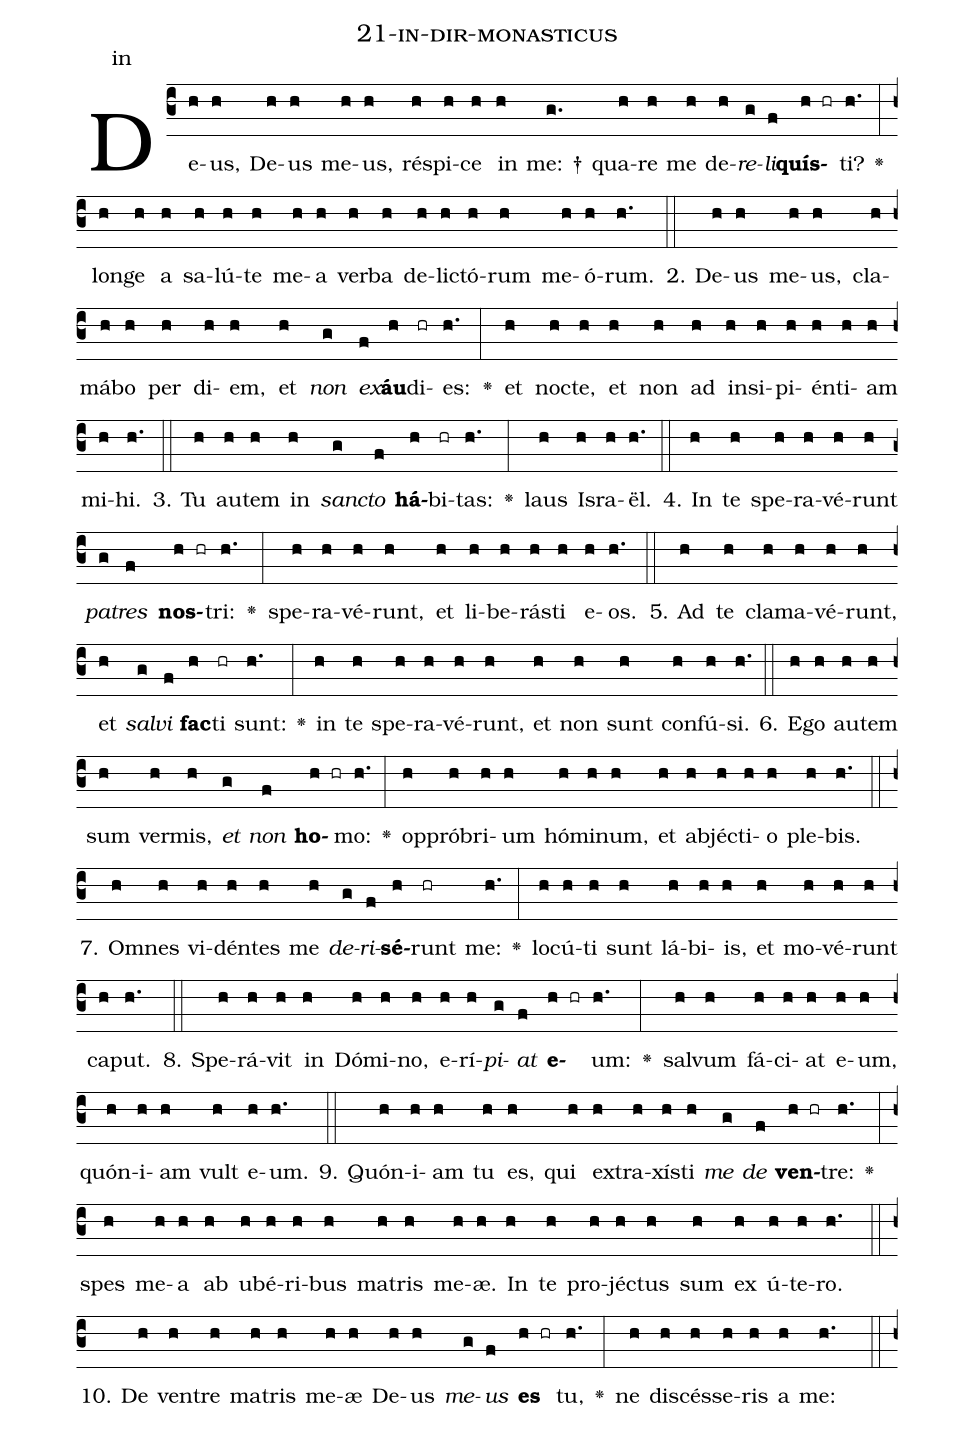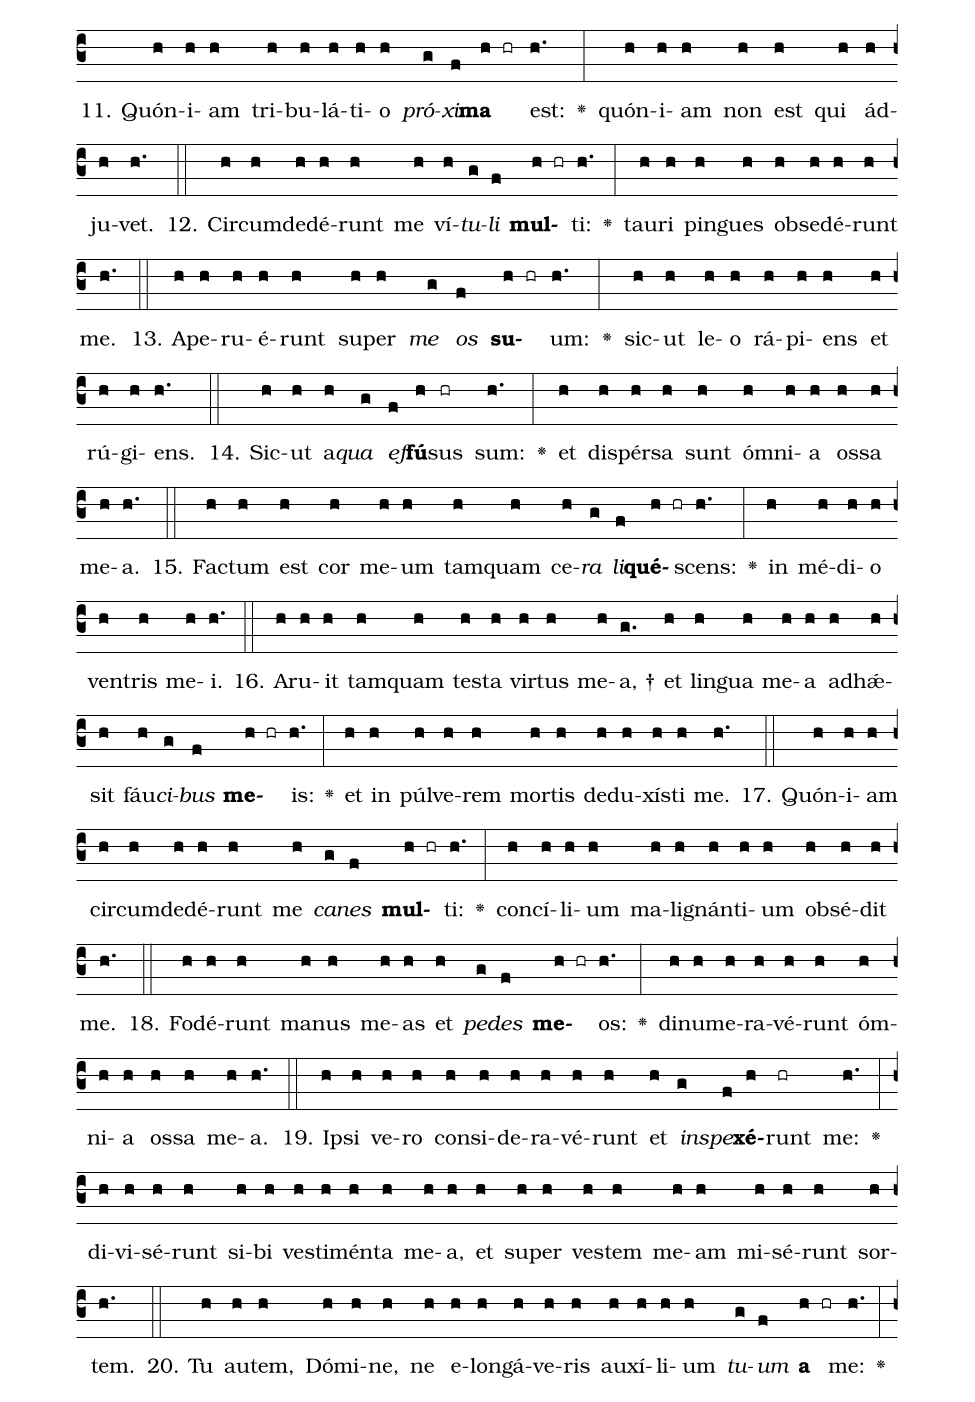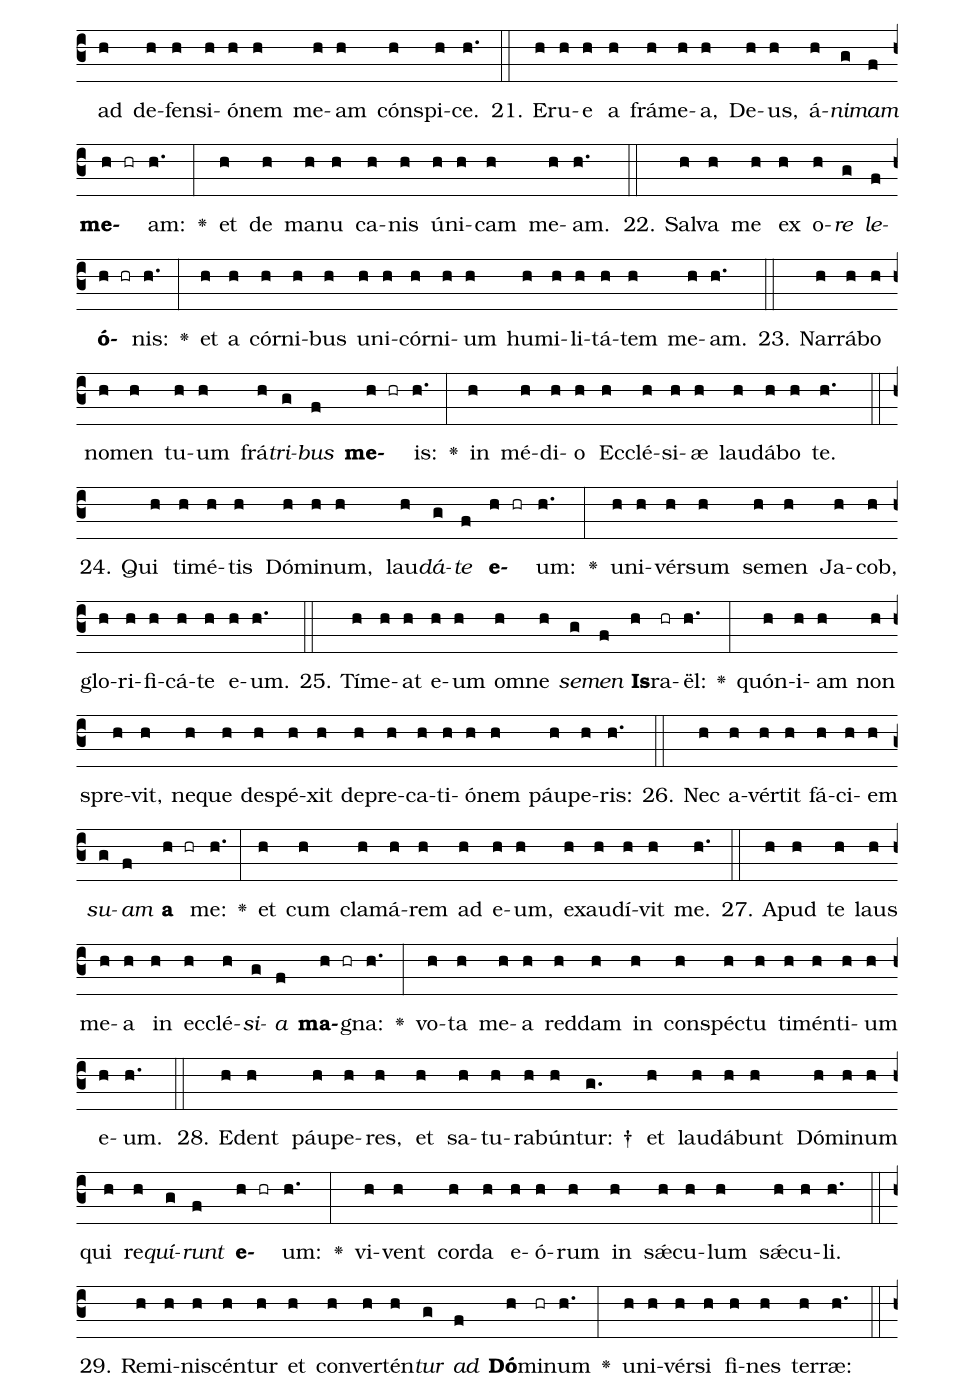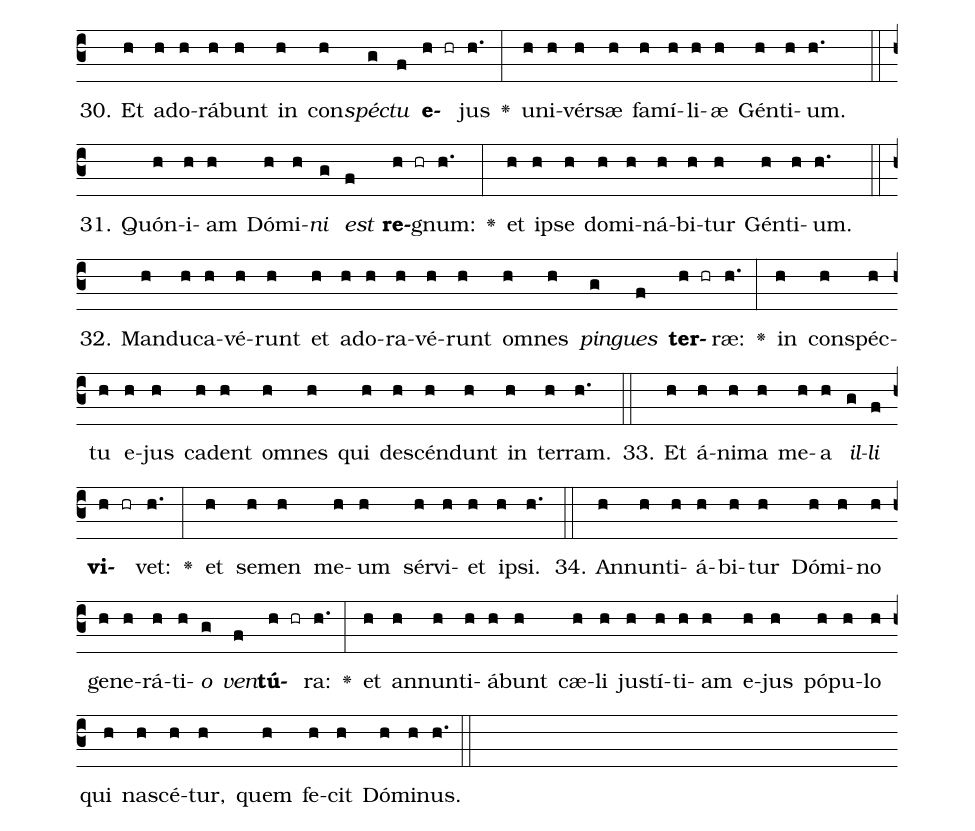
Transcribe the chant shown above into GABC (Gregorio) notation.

name: 21-in-dir-monasticus;
annotation: in;
%%
(c3)De(h)us,(h) De(h)us(h) me(h)us,(h) ré(h)spi(h)ce(h) in(h) me: †(g.) qua(h)re(h) me(h) de(h)<i>re</i>(g)<i>li</i>(f)<b>quís</b>(h hr)ti?(h.) <v>\greheightstar</v>(:) lon(h)ge(h) a(h) sa(h)lú(h)te(h) me(h)a(h) ver(h)ba(h) de(h)lic(h)tó(h)rum(h) me(h)ó(h)rum.(h.) (::)
2. De(h)us(h) me(h)us,(h) cla(h)má(h)bo(h) per(h) di(h)em,(h) et(h) <i>non</i>(g) <i>ex</i>(f)<b>áu</b>(h)di(hr)es:(h.) <v>\greheightstar</v>(:) et(h) noc(h)te,(h) et(h) non(h) ad(h) in(h)si(h)pi(h)én(h)ti(h)am(h) mi(h)hi.(h.) (::)
3. Tu(h) au(h)tem(h) in(h) <i>sanc</i>(g)<i>to</i>(f) <b>há</b>(h)bi(hr)tas:(h.) <v>\greheightstar</v>(:) laus(h) Is(h)ra(h)ël.(h.) (::)
4. In(h) te(h) spe(h)ra(h)vé(h)runt(h) <i>pa</i>(g)<i>tres</i>(f) <b>nos</b>(h hr)tri:(h.) <v>\greheightstar</v>(:) spe(h)ra(h)vé(h)runt,(h) et(h) li(h)be(h)rás(h)ti(h) e(h)os.(h.) (::)
5. Ad(h) te(h) cla(h)ma(h)vé(h)runt,(h) et(h) <i>sal</i>(g)<i>vi</i>(f) <b>fac</b>(h)ti(hr) sunt:(h.) <v>\greheightstar</v>(:) in(h) te(h) spe(h)ra(h)vé(h)runt,(h) et(h) non(h) sunt(h) con(h)fú(h)si.(h.) (::)
6. E(h)go(h) au(h)tem(h) sum(h) ver(h)mis,(h) <i>et</i>(g) <i>non</i>(f) <b>ho</b>(h hr)mo:(h.) <v>\greheightstar</v>(:) op(h)pró(h)bri(h)um(h) hó(h)mi(h)num,(h) et(h) ab(h)jéc(h)ti(h)o(h) ple(h)bis.(h.) (::)
7. Om(h)nes(h) vi(h)dén(h)tes(h) me(h) <i>de</i>(g)<i>ri</i>(f)<b>sé</b>(h)runt(hr) me:(h.) <v>\greheightstar</v>(:) lo(h)cú(h)ti(h) sunt(h) lá(h)bi(h)is,(h) et(h) mo(h)vé(h)runt(h) ca(h)put.(h.) (::)
8. Spe(h)rá(h)vit(h) in(h) Dó(h)mi(h)no,(h) e(h)rí(h)<i>pi</i>(g)<i>at</i>(f) <b>e</b>(h hr)um:(h.) <v>\greheightstar</v>(:) sal(h)vum(h) fá(h)ci(h)at(h) e(h)um,(h) quón(h)i(h)am(h) vult(h) e(h)um.(h.) (::)
9. Quón(h)i(h)am(h) tu(h) es,(h) qui(h) ex(h)tra(h)xís(h)ti(h) <i>me</i>(g) <i>de</i>(f) <b>ven</b>(h hr)tre:(h.) <v>\greheightstar</v>(:) spes(h) me(h)a(h) ab(h) u(h)bé(h)ri(h)bus(h) ma(h)tris(h) me(h)æ.(h) In(h) te(h) pro(h)jéc(h)tus(h) sum(h) ex(h) ú(h)te(h)ro.(h.) (::)
10. De(h) ven(h)tre(h) ma(h)tris(h) me(h)æ(h) De(h)us(h) <i>me</i>(g)<i>us</i>(f) <b>es</b>(h hr) tu,(h.) <v>\greheightstar</v>(:) ne(h) di(h)scés(h)se(h)ris(h) a(h) me:(h.) (::)
11. Quón(h)i(h)am(h) tri(h)bu(h)lá(h)ti(h)o(h) <i>pró</i>(g)<i>xi</i>(f)<b>ma</b>(h hr) est:(h.) <v>\greheightstar</v>(:) quón(h)i(h)am(h) non(h) est(h) qui(h) ád(h)ju(h)vet.(h.) (::)
12. Cir(h)cum(h)de(h)dé(h)runt(h) me(h) ví(h)<i>tu</i>(g)<i>li</i>(f) <b>mul</b>(h hr)ti:(h.) <v>\greheightstar</v>(:) tau(h)ri(h) pin(h)gues(h) ob(h)se(h)dé(h)runt(h) me.(h.) (::)
13. A(h)pe(h)ru(h)é(h)runt(h) su(h)per(h) <i>me</i>(g) <i>os</i>(f) <b>su</b>(h hr)um:(h.) <v>\greheightstar</v>(:) sic(h)ut(h) le(h)o(h) rá(h)pi(h)ens(h) et(h) rú(h)gi(h)ens.(h.) (::)
14. Sic(h)ut(h) a(h)<i>qua</i>(g) <i>ef</i>(f)<b>fú</b>(h)sus(hr) sum:(h.) <v>\greheightstar</v>(:) et(h) di(h)spér(h)sa(h) sunt(h) óm(h)ni(h)a(h) os(h)sa(h) me(h)a.(h.) (::)
15. Fac(h)tum(h) est(h) cor(h) me(h)um(h) tam(h)quam(h) ce(h)<i>ra</i>(g) <i>li</i>(f)<b>qué</b>(h hr)scens:(h.) <v>\greheightstar</v>(:) in(h) mé(h)di(h)o(h) ven(h)tris(h) me(h)i.(h.) (::)
16. A(h)ru(h)it(h) tam(h)quam(h) tes(h)ta(h) vir(h)tus(h) me(h)a, †(g.) et(h) lin(h)gua(h) me(h)a(h) ad(h)hǽ(h)sit(h) fáu(h)<i>ci</i>(g)<i>bus</i>(f) <b>me</b>(h hr)is:(h.) <v>\greheightstar</v>(:) et(h) in(h) púl(h)ve(h)rem(h) mor(h)tis(h) de(h)du(h)xís(h)ti(h) me.(h.) (::)
17. Quón(h)i(h)am(h) cir(h)cum(h)de(h)dé(h)runt(h) me(h) <i>ca</i>(g)<i>nes</i>(f) <b>mul</b>(h hr)ti:(h.) <v>\greheightstar</v>(:) con(h)cí(h)li(h)um(h) ma(h)li(h)gnán(h)ti(h)um(h) ob(h)sé(h)dit(h) me.(h.) (::)
18. Fo(h)dé(h)runt(h) ma(h)nus(h) me(h)as(h) et(h) <i>pe</i>(g)<i>des</i>(f) <b>me</b>(h hr)os:(h.) <v>\greheightstar</v>(:) di(h)nu(h)me(h)ra(h)vé(h)runt(h) óm(h)ni(h)a(h) os(h)sa(h) me(h)a.(h.) (::)
19. Ip(h)si(h) ve(h)ro(h) con(h)si(h)de(h)ra(h)vé(h)runt(h) et(h) <i>in</i>(g)<i>spe</i>(f)<b>xé</b>(h)runt(hr) me:(h.) <v>\greheightstar</v>(:) di(h)vi(h)sé(h)runt(h) si(h)bi(h) ves(h)ti(h)mén(h)ta(h) me(h)a,(h) et(h) su(h)per(h) ves(h)tem(h) me(h)am(h) mi(h)sé(h)runt(h) sor(h)tem.(h.) (::)
20. Tu(h) au(h)tem,(h) Dó(h)mi(h)ne,(h) ne(h) e(h)lon(h)gá(h)ve(h)ris(h) au(h)xí(h)li(h)um(h) <i>tu</i>(g)<i>um</i>(f) <b>a</b>(h hr) me:(h.) <v>\greheightstar</v>(:) ad(h) de(h)fen(h)si(h)ó(h)nem(h) me(h)am(h) cón(h)spi(h)ce.(h.) (::)
21. E(h)ru(h)e(h) a(h) frá(h)me(h)a,(h) De(h)us,(h) á(h)<i>ni</i>(g)<i>mam</i>(f) <b>me</b>(h hr)am:(h.) <v>\greheightstar</v>(:) et(h) de(h) ma(h)nu(h) ca(h)nis(h) ú(h)ni(h)cam(h) me(h)am.(h.) (::)
22. Sal(h)va(h) me(h) ex(h) o(h)<i>re</i>(g) <i>le</i>(f)<b>ó</b>(h hr)nis:(h.) <v>\greheightstar</v>(:) et(h) a(h) cór(h)ni(h)bus(h) u(h)ni(h)cór(h)ni(h)um(h) hu(h)mi(h)li(h)tá(h)tem(h) me(h)am.(h.) (::)
23. Nar(h)rá(h)bo(h) no(h)men(h) tu(h)um(h) frá(h)<i>tri</i>(g)<i>bus</i>(f) <b>me</b>(h hr)is:(h.) <v>\greheightstar</v>(:) in(h) mé(h)di(h)o(h) Ec(h)clé(h)si(h)æ(h) lau(h)dá(h)bo(h) te.(h.) (::)
24. Qui(h) ti(h)mé(h)tis(h) Dó(h)mi(h)num,(h) lau(h)<i>dá</i>(g)<i>te</i>(f) <b>e</b>(h hr)um:(h.) <v>\greheightstar</v>(:) u(h)ni(h)vér(h)sum(h) se(h)men(h) Ja(h)cob,(h) glo(h)ri(h)fi(h)cá(h)te(h) e(h)um.(h.) (::)
25. Tí(h)me(h)at(h) e(h)um(h) om(h)ne(h) <i>se</i>(g)<i>men</i>(f) <b>Is</b>(h)ra(hr)ël:(h.) <v>\greheightstar</v>(:) quón(h)i(h)am(h) non(h) spre(h)vit,(h) ne(h)que(h) de(h)spé(h)xit(h) de(h)pre(h)ca(h)ti(h)ó(h)nem(h) páu(h)pe(h)ris:(h.) (::)
26. Nec(h) a(h)vér(h)tit(h) fá(h)ci(h)em(h) <i>su</i>(g)<i>am</i>(f) <b>a</b>(h hr) me:(h.) <v>\greheightstar</v>(:) et(h) cum(h) cla(h)má(h)rem(h) ad(h) e(h)um,(h) ex(h)au(h)dí(h)vit(h) me.(h.) (::)
27. A(h)pud(h) te(h) laus(h) me(h)a(h) in(h) ec(h)clé(h)<i>si</i>(g)<i>a</i>(f) <b>ma</b>(h hr)gna:(h.) <v>\greheightstar</v>(:) vo(h)ta(h) me(h)a(h) red(h)dam(h) in(h) con(h)spéc(h)tu(h) ti(h)mén(h)ti(h)um(h) e(h)um.(h.) (::)
28. E(h)dent(h) páu(h)pe(h)res,(h) et(h) sa(h)tu(h)ra(h)bún(h)tur: †(g.) et(h) lau(h)dá(h)bunt(h) Dó(h)mi(h)num(h) qui(h) re(h)<i>quí</i>(g)<i>runt</i>(f) <b>e</b>(h hr)um:(h.) <v>\greheightstar</v>(:) vi(h)vent(h) cor(h)da(h) e(h)ó(h)rum(h) in(h) sǽ(h)cu(h)lum(h) sǽ(h)cu(h)li.(h.) (::)
29. Re(h)mi(h)ni(h)scén(h)tur(h) et(h) con(h)ver(h)tén(h)<i>tur</i>(g) <i>ad</i>(f) <b>Dó</b>(h)mi(hr)num(h.) <v>\greheightstar</v>(:) u(h)ni(h)vér(h)si(h) fi(h)nes(h) ter(h)ræ:(h.) (::)
30. Et(h) ad(h)o(h)rá(h)bunt(h) in(h) con(h)<i>spéc</i>(g)<i>tu</i>(f) <b>e</b>(h hr)jus(h.) <v>\greheightstar</v>(:) u(h)ni(h)vér(h)sæ(h) fa(h)mí(h)li(h)æ(h) Gén(h)ti(h)um.(h.) (::)
31. Quón(h)i(h)am(h) Dó(h)mi(h)<i>ni</i>(g) <i>est</i>(f) <b>re</b>(h hr)gnum:(h.) <v>\greheightstar</v>(:) et(h) ip(h)se(h) do(h)mi(h)ná(h)bi(h)tur(h) Gén(h)ti(h)um.(h.) (::)
32. Man(h)du(h)ca(h)vé(h)runt(h) et(h) ad(h)o(h)ra(h)vé(h)runt(h) om(h)nes(h) <i>pin</i>(g)<i>gues</i>(f) <b>ter</b>(h hr)ræ:(h.) <v>\greheightstar</v>(:) in(h) con(h)spéc(h)tu(h) e(h)jus(h) ca(h)dent(h) om(h)nes(h) qui(h) de(h)scén(h)dunt(h) in(h) ter(h)ram.(h.) (::)
33. Et(h) á(h)ni(h)ma(h) me(h)a(h) <i>il</i>(g)<i>li</i>(f) <b>vi</b>(h hr)vet:(h.) <v>\greheightstar</v>(:) et(h) se(h)men(h) me(h)um(h) sér(h)vi(h)et(h) ip(h)si.(h.) (::)
34. An(h)nun(h)ti(h)á(h)bi(h)tur(h) Dó(h)mi(h)no(h) ge(h)ne(h)rá(h)ti(h)<i>o</i>(g) <i>ven</i>(f)<b>tú</b>(h hr)ra:(h.) <v>\greheightstar</v>(:) et(h) an(h)nun(h)ti(h)á(h)bunt(h) cæ(h)li(h) jus(h)tí(h)ti(h)am(h) e(h)jus(h) pó(h)pu(h)lo(h) qui(h) na(h)scé(h)tur,(h) quem(h) fe(h)cit(h) Dó(h)mi(h)nus.(h.) (::)
